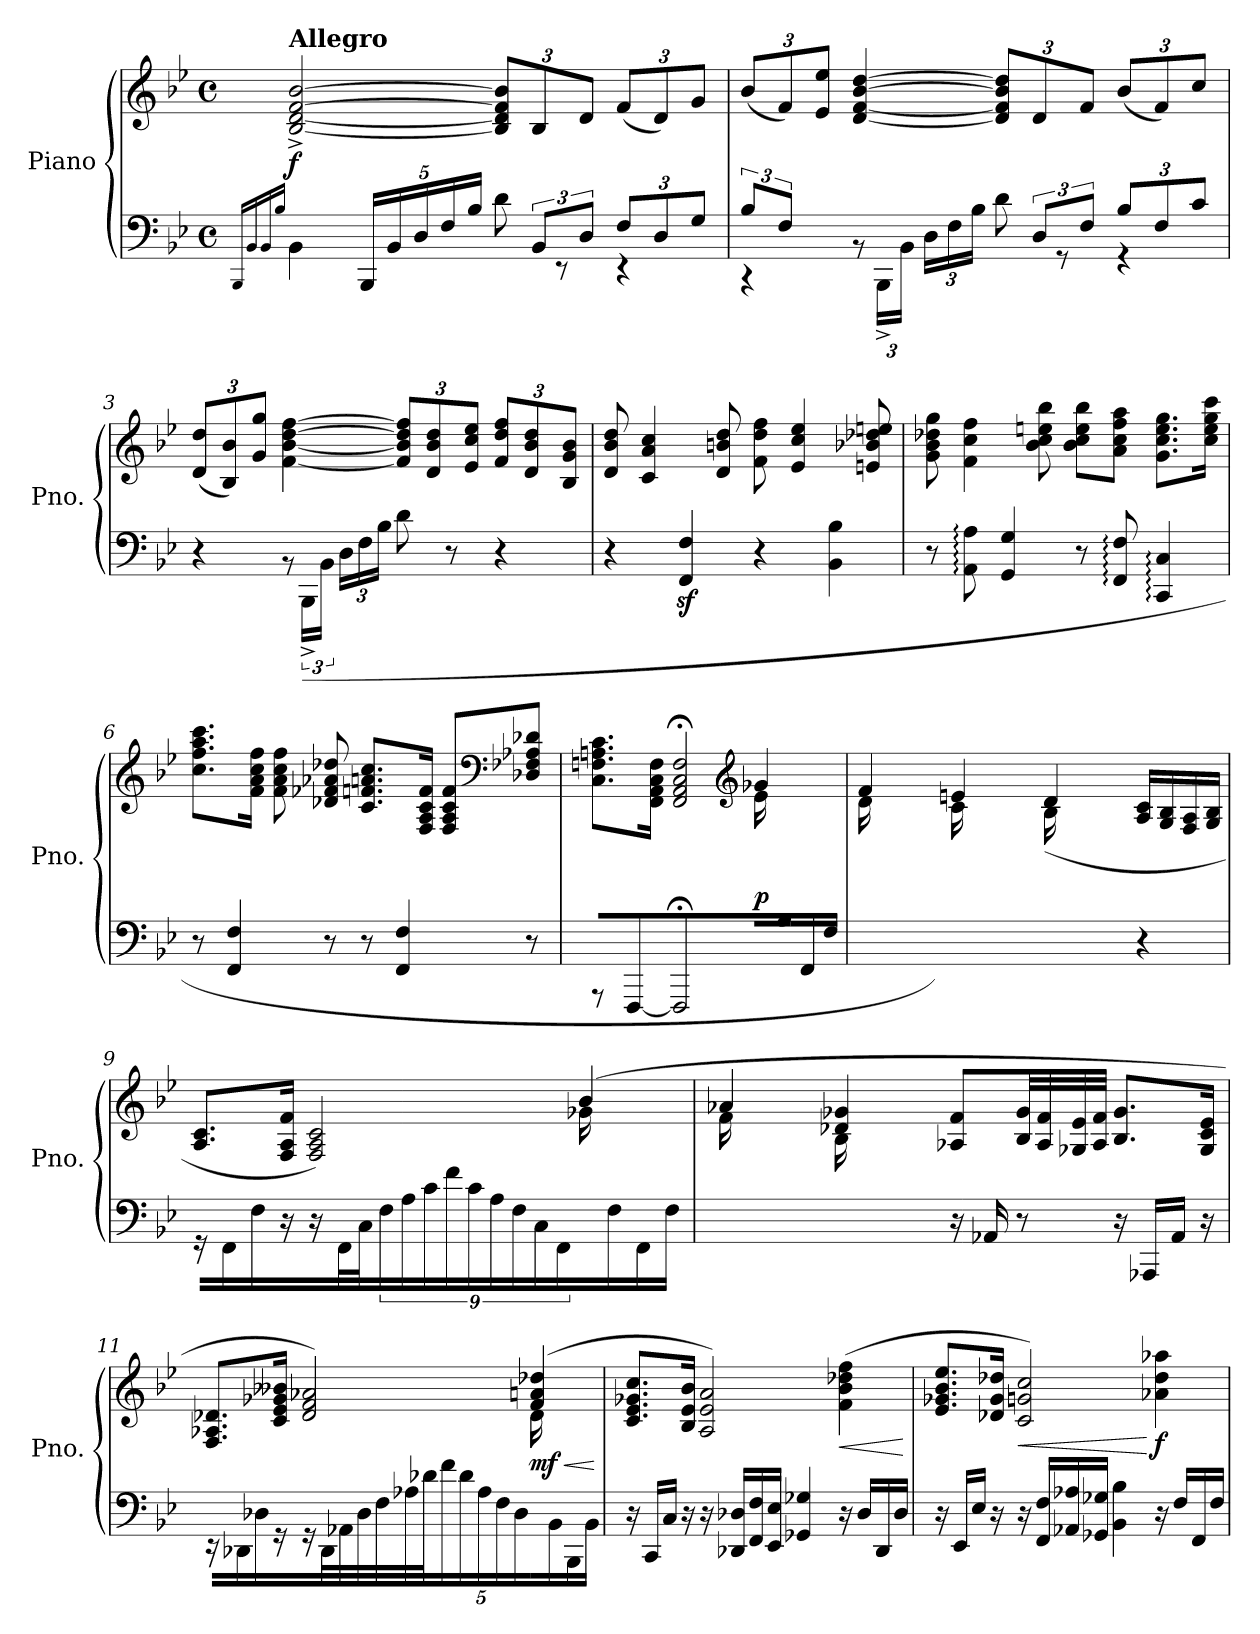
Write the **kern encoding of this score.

**kern	**kern	**dynam
*part1	*part1	*part1
*staff2	*staff1	*staff1/2
*I"Piano	*	*
*I'Pno.	*	*
*clefF4	*clefG2	*
*k[b-e-]	*k[b-e-]	*
*M4/4	*M4/4	*
*met(c)	*met(c)	*
=1	=1	=1
16qBBB-/LL	.	.
16qBB-/	.	.
16qBB-/	.	.
16qB-/JJ	.	.
*^	*	*
!	!	!LO:TX:a:B:t=Allegro	!
!	!	!	!LO:DY:b
4BB-\	2ryy	[2B-/^ [2d/^ [2f/^ [2b-/^	f
*Xbrackettup	*	*	*
20BBB-/LL	.	.	.
20BB-/	.	.	.
20D/	.	.	.
20F/	.	.	.
20B-/JJ	.	.	.
*brackettup	*	*Xbrackettup	*
12ryy	8d\	12B-/] 12d/] 12f/] 12b-/]L	.
12BB-/L	.	12B-/	.
.	8r	.	.
12D/J	.	12d/J	.
*Xbrackettup	*	*	*
12F/L	4r	(<12f/L	.
12D/	.	12d/)	.
12G/J	.	12g/J	.
=2	=2	=2	=2
*brackettup	*	*	*
12B-/L	4r	(>12b-/L	.
12F/J	.	12f/)	.
12ryy	.	12e-/ 12ee-/J	.
8rBB	24ryy	[4d/ [4f/ [4b-/ [4dd/	.
.	24BBB-^\LL	.	.
.	24BB-\JJ	.	.
*Xbrackettup	*	*	*
24D\LL	8ryy	.	.
24F\	.	.	.
24B-\JJ	.	.	.
*brackettup	*	*	*
12ryy	8d\	12d/] 12f/] 12b-/] 12dd/]L	.
12D/L	.	12d/	.
.	8r	.	.
12F/J	.	12f/J	.
*Xbrackettup	*	*	*
12B-/L	4r	(>12b-/L	.
12F/	.	12f/)	.
12c/J	.	12cc/J	.
!!LO:LB:g=z
=3	=3	=3	=3
4r	4ryy	(<12d/ 12dd/L	.
.	.	12B-/ 12b-/)	.
.	.	12g/ 12gg/J	.
*	*brackettup	*	*
8rBB	24ryy	[4f\ [4b-\ [4dd\ [4ff\	.
.	(>24BBB-^\LL	.	.
.	24BB-\JJ	.	.
*Xbrackettup	*	*	*
24D\LL	2ryy	.	.
24F\	.	.	.
24B-\JJ	.	.	.
8d\	.	12f/] 12b-/] 12dd/] 12ff/]L	.
.	.	12d/ 12b-/ 12dd/	.
8r	.	.	.
.	.	12e-/ 12cc/ 12ee-/J	.
4r	.	12f/ 12dd/ 12ff/L	.
.	.	12d/ 12b-/ 12dd/	.
.	8ryy	.	.
.	.	12B-/ 12g/ 12b-/J	.
*v	*v	*	*
=4	=4	=4
4r	8d/ 8b-/ 8dd/	.
.	4c/ 4a/ 4cc/	.
4FF/z> 4F/z>	.	.
.	8d/ 8bn/ 8dd/	.
4r	8f\ 8dd\ 8ff\	.
.	4e-/ 4cc/ 4ee-/	.
4BB-\ 4B-\	.	.
.	8en/ 8b-X/ 8dd-X/ 8een/	.
=5	=5	=5
8r	8g\ 8b-\ 8dd-X\ 8gg\	.
8AA\: 8A\:	4f\ 4cc\ 4ff\	.
4GG/ 4G/	.	.
.	8b-\ 8cc\ 8een\ 8bb-\	.
8r	8b-\ 8cc\ 8ee\ 8bb-\L	.
8FF/: 8F/:	8a\ 8cc\ 8ff\ 8aa\J	.
4CC/: 4C/:	8.g\ 8.cc\ 8.ee\ 8.gg\L	.
.	16cc\ 16ee\ 16gg\ 16ccc\Jk	.
!!LO:LB:g=z
=6	=6	=6
8r	8.cc\ 8.ff\ 8.aa\ 8.ccc\L	.
4FF/ 4F/	.	.
.	16f\ 16a\ 16cc\ 16ff\Jk	.
.	8f\ 8a\ 8cc\ 8ff\	.
8r	8d-X/ 8f-X/ 8a-X/ 8dd-X/	.
8r	8.c/ 8.fn/ 8.an/ 8.cc/L	.
4FF/ 4F/	.	.
.	16F/ 16A/ 16c/ 16f/Jk	.
.	8F/ 8A/ 8c/ 8f/L	.
*	*clefF4	*
8r	8D-X/ 8F-X/ 8A-X/ 8d-X/J	.
=7	=7	=7
*	*^	*
8r	8.C\ 8.Fn\ 8.An\ 8.c\L	2.ryy	.
[8FFF/	.	.	.
.	16FF\ 16AA\ 16C\ 16F\Jk	.	.
2FFF;</]	2FF/;< 2AA/;< 2C/;< 2F/;<	.	.
*	*clefG2	*	*
!	!	!	!LO:DY:a=2
16ryy	4g-X/	16e-\LL	p
16A/	.	8.ryy	.
16FF/	.	.	.
16F/JJ	.	.	.
!!LO:LB:g=z	!!
=8	=8	=8	=8
16ryy	4f/	(>16d\LL	.
16B-/	.	8.ryy	.
16FF/	.	.	.
16F/JJ)	.	.	.
16ryy	4en/	(>16c\LL	.
16F/	.	8.ryy	.
16FF/	.	.	.
16F/JJ)	.	.	.
16ryy	4d/	(>16B-\LL	.
16F/	.	4..ryy	.
16FF/	.	.	.
16F/JJ)	.	.	.
4r	16A/ 16c/LL	.	.
.	16G/ 16B-/	.	.
.	16F/ 16A/	.	.
.	16G/ 16B-/JJ	.	.
=9	=9	=9	=9
16r	8.A/ 8.c/L	2.ryy	.
16FF\LL	.	.	.
16F\JJ	.	.	.
16r	16F/ 16A/ 16f/Jk	.	.
16r	2F/ 2A/ 2c/)	.	.
32FF\LLL	.	.	.
32C\J	.	.	.
24F\	.	.	.
24A\	.	.	.
24c\JJ	.	.	.
24f\LL	.	.	.
24c\	.	.	.
24A\	.	.	.
24F\	.	.	.
24C\	.	.	.
24FF\JJ	.	.	.
16ryy	(>4b-/	(>16g-X\LL	.
16F/	.	8.ryy	.
16FF/	.	.	.
16F/JJ)	.	.	.
!!LO:LB:g=z	!!
=10	=10	=10	=10
16ryy	4a-X/	(>16f\LL	.
16F/	.	8.ryy	.
16FF/	.	.	.
16F/JJ)	.	.	.
16ryy	4d-X/ 4g-X/	(>16B-\LL	.
16G-X/	.	2ryy	.
16GG-X/	.	.	.
16G-/JJ)	.	.	.
16r	8A-X/ 8f/L	.	.
16AA-X/	.	.	.
8r	32B-/ 32g-/LL	.	.
.	32A-/ 32f/	.	.
.	32G-X/ 32e-/	.	.
.	32A-/ 32f/JJJ	.	.
16r	8.B-/ 8.g-/L	.	.
16AAA-X/LL	.	8.ryy	.
16AA-/JJ	.	.	.
16r	16G-/ 16c/ 16e-/Jk	.	.
!!LO:PB:g=z	!!
=11	=11	=11	=11
16r	8.F/ 8.A-X/ 8.d-X/L	2.ryy	.
16DD-X/LL	.	.	.
16D-X/JJ	.	.	.
16r	16c/ 16e-/ 16g-X/ 16b--X/Jk	.	.
16r	2d-/ 2f/ 2a-X/)	.	.
32DD-\LLL	.	.	.
32AA-X\	.	.	.
32D-\	.	.	.
32F\	.	.	.
32A-X\	.	.	.
32d-X\JJJ	.	.	.
20f\LL	.	.	.
20d-\	.	.	.
20A-\	.	.	.
20F\	.	.	.
20D-\JJ	.	.	.
!	!	!	!LO:HP:b
!	!	!	!LO:DY:n=1:b
16ryy	(>4f/ 4an/ 4dd-X/	(>16d-\LL	< mf
16BB-/	.	8.ryy	.
16BBB-/	.	.	.
16BB-/JJ)	.	.	.
*	*v	*v	*
.	.	[
=12	=12	=12
16r	8.c/ 8.e-/ 8.g-X/ 8.cc/L	.
16CC/LL	.	.
16C/JJ	.	.
16r	16B-/ 16e-/ 16b-/Jk	.
16r	2A/ 2e-/ 2a/)	.
16DD-X/ 16D-X/LL	.	.
16FF/ 16F/	.	.
16EE-/ 16E-/JJ	.	.
4GG-X/ 4G-X/	.	.
!	!	!LO:HP:b
16r	(>4f\ 4b-\ 4dd-X\ 4ff\	<
16D-/LL	.	.
16DD-/	.	.
16D-/JJ	.	.
.	.	[
!!LO:LB:g=z
=13	=13	=13
16r	8.e-/ 8.g-X/ 8.b-/ 8.ee-/L	.
16EE-/LL	.	.
16E-/JJ	.	.
16r	16d-X/ 16g-/ 16dd-X/Jk	.
!	!	!LO:HP:b
16r	2c/ 2gn/ 2cc/)	<
16FF/ 16F/LL	.	.
16AA-X/ 16A-X/	.	.
16GG-X/ 16G-X/JJ	.	.
4BB-\ 4B-\	.	.
!	!	!LO:DY:n=1:b
16r	4a-X\ 4dd-\ 4aa-X\	[ f
16F/LL	.	.
16FF/	.	.
16F/JJ	.	.
=	=	=
*-	*-	*-
